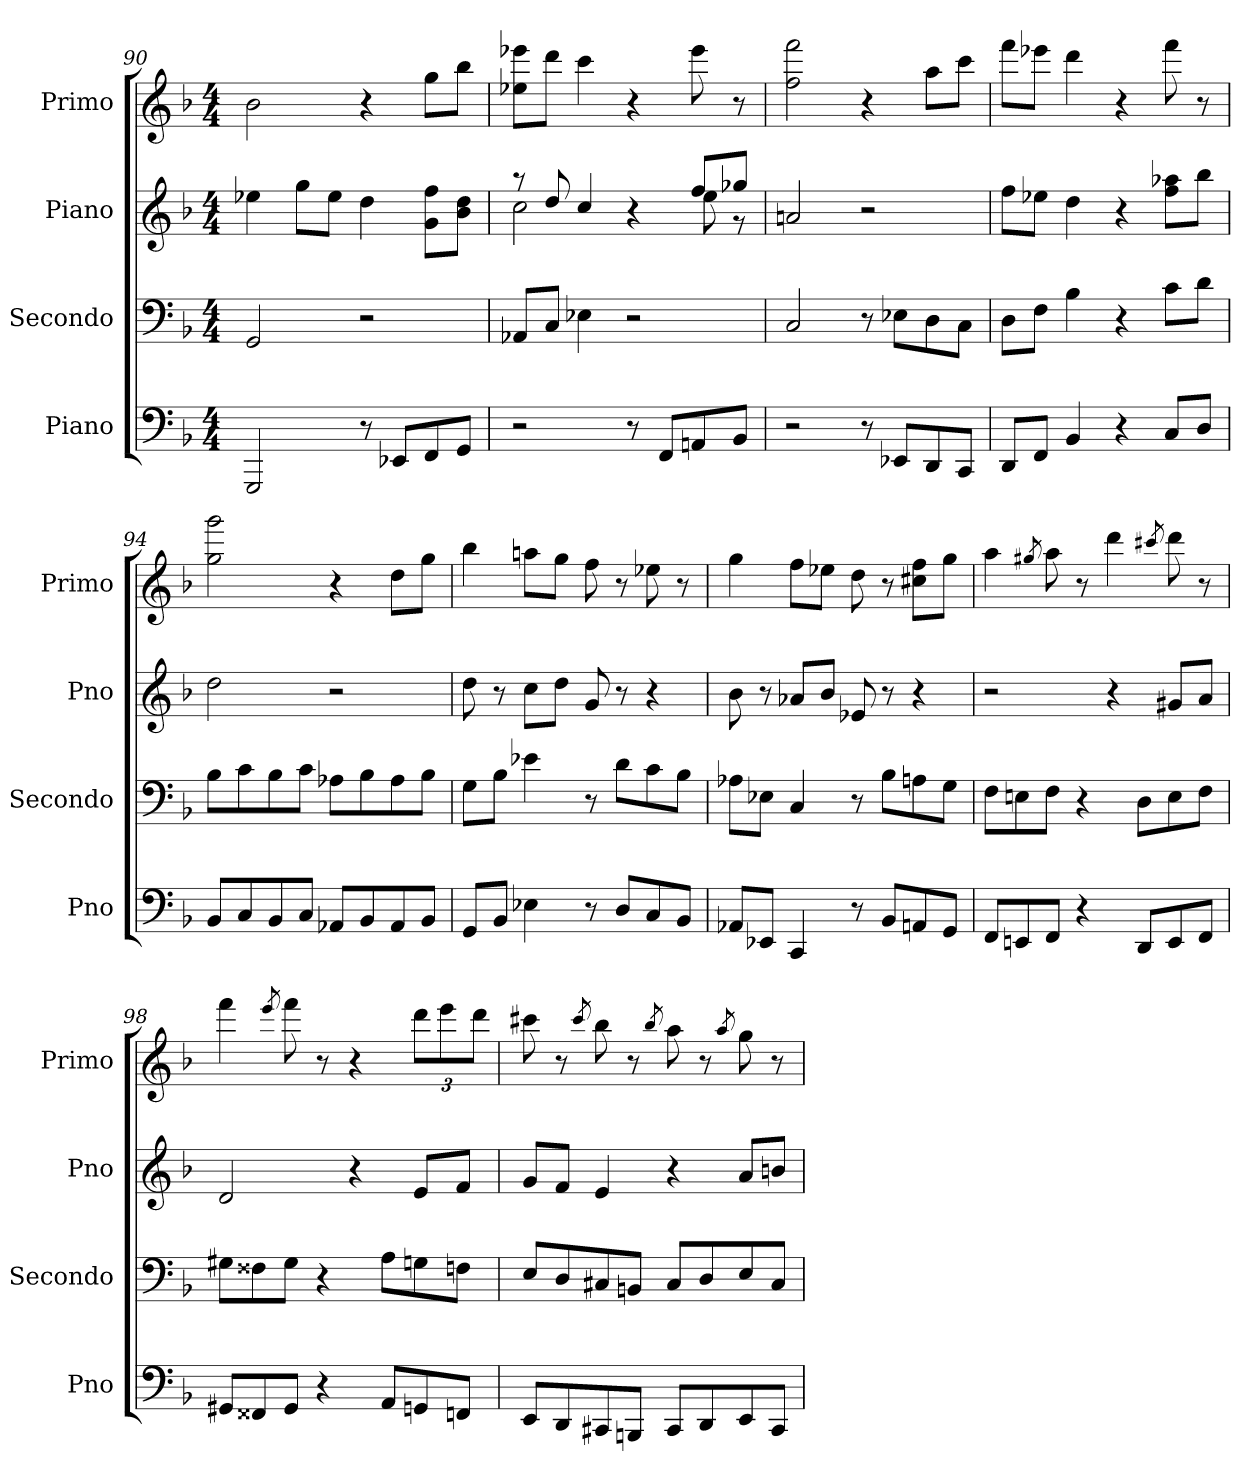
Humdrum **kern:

**kern	**kern	**kern	**kern
*part4	*part3	*part2	*part1
*staff4	*staff3	*staff2	*staff1
*I"Piano	*I"Secondo	*I"Piano	*I"Primo
*I'Pno	*I'Secondo	*I'Pno	*I'Primo
*clefF4	*clefF4	*clefG2	*clefG2
*k[b-]	*k[b-]	*k[b-]	*k[b-]
*F:	*F:	*F:	*F:
*M4/4	*M4/4	*M4/4	*M4/4
=90	=90	=90	=90
2GGG/	2GG/	4ee-X\	2b-\
.	.	8gg\L	.
.	.	8ee-\J	.
8r	2r	4dd\	4r
8EE-X/L	.	.	.
8FF/	.	8g\ 8ff\L	8gg\L
8GG/J	.	8b-\ 8dd\J	8bb-\J
=91	=91	=91	=91
*	*	*^	*
2r	8AA-X/L	8raa	2cc\	8ee-X\ 8eee-X\L
.	8C/J	8dd/	.	8ddd\J
.	4E-X\	4cc/	.	4ccc\
8r	2r	4r	4ryy	4r
8FF/L	.	.	.	.
8AAn/	.	8ff/L	8ee\	8eee-\
8BB-/J	.	8gg-X/J	8r	8r
*	*	*v	*v	*
=92	=92	=92	=92
2r	2C/	2an/	2ff\ 2fff\
8r	8r	2r	4r
8EE-X/L	8E-X\L	.	.
8DD/	8D\	.	8aa\L
8CC/J	8C\J	.	8ccc\J
=93	=93	=93	=93
8DD/L	8D\L	8ff\L	8fff\L
8FF/J	8F\J	8ee-X\J	8eee-X\J
4BB-/	4B-\	4dd\	4ddd\
4r	4r	4r	4r
8C/L	8c\L	8ff\ 8aa-X\L	8fff\
8D/J	8d\J	8bb-\J	8r
=94	=94	=94	=94
8BB-/L	8B-\L	2dd\	2gg\ 2ggg\
8C/	8c\	.	.
8BB-/	8B-\	.	.
8C/J	8c\J	.	.
8AA-X/L	8A-X\L	2r	4r
8BB-/	8B-\	.	.
8AA-/	8A-\	.	8dd\L
8BB-/J	8B-\J	.	8gg\J
=95	=95	=95	=95
8GG/L	8G\L	8dd\	4bb-\
8BB-/J	8B-\J	8r	.
4E-X\	4e-X\	8cc\L	8aan\L
.	.	8dd\J	8gg\J
8r	8r	8g/	8ff\
8D/L	8d\L	8r	8r
8C/	8c\	4r	8ee-X\
8BB-/J	8B-\J	.	8r
!!LO:PB:g=z
=96	=96	=96	=96
8AA-X/L	8A-X\L	8b-\	4gg\
8EE-X/J	8E-X\J	8r	.
4CC/	4C/	8a-X/L	8ff\L
.	.	8b-/J	8ee-X\J
8r	8r	8e-X/	8dd\
8BB-/L	8B-\L	8r	8r
8AAn/	8An\	4r	8cc#X\ 8ff\L
8GG/J	8G\J	.	8gg\J
=97	=97	=97	=97
8FF/L	8F\L	2r	4aa\
8EEn/	8En\	.	.
.	.	.	8qgg#X/
8FF/J	8F\J	.	8aa\
4r	4r	.	8r
.	.	4r	4ddd\
8DD/L	8D\L	.	.
.	.	.	8qccc#X/
8EE/	8E\	8g#X/L	8ddd\
8FF/J	8F\J	8a/J	8r
=98	=98	=98	=98
8GG#X/L	8G#X\L	2d/	4fff\
8FF##X/	8F##X\	.	.
.	.	.	8qeee/
8GG#/J	8G#\J	.	8fff\
4r	4r	.	8r
.	.	4r	4r
8AA/L	8A\L	.	.
*	*	*	*Xbrackettup
8GGn/	8Gn\	8e/L	12ddd\L
.	.	.	12eee\
8FFn/J	8Fn\J	8f/J	.
.	.	.	12ddd\J
=99	=99	=99	=99
8EE/L	8E/L	8g/L	8ccc#X\
8DD/	8D/	8f/J	8r
.	.	.	8qccc#/
8CC#X/	8C#X/	4e/	8bb-\
8BBBn/J	8BBn/J	.	8r
.	.	.	8qbb-/
8CC#/L	8C#/L	4r	8aa\
8DD/	8D/	.	8r
.	.	.	8qaa/
8EE/	8E/	8a/L	8gg\
8CC#/J	8C#/J	8bn/J	8r
=	=	=	=
*-	*-	*-	*-
